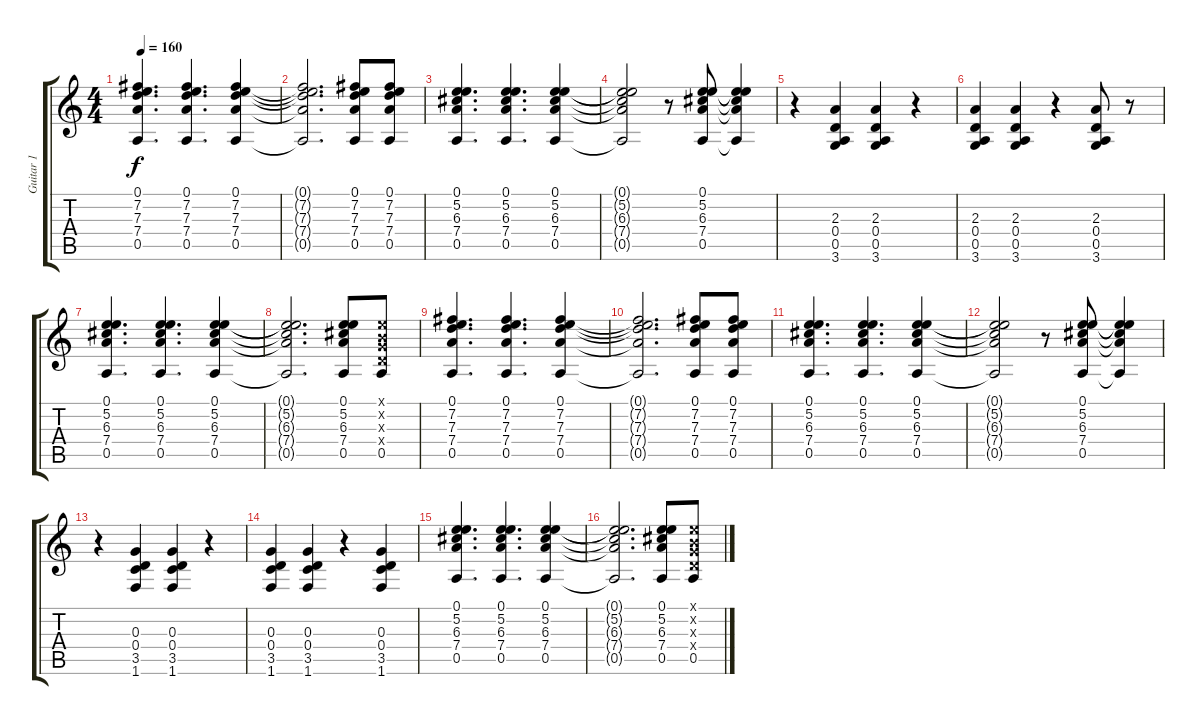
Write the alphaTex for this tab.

\track ("Guitar 1" "Guitar 1") {instrument overdrivenguitar}
\staff {score tabs}
\tuning (E4 B3 G3 D3 A2 E2) {hide}
\ts (4 4)
\tempo 160
\clef g2
\ks c
(0.1 7.2 7.3 7.4 0.5).4{d dy f} (0.1 7.2 7.3 7.4 0.5).4{d} (0.1 7.2 7.3 7.4 0.5).4 |
(0.1{t} 7.2{t} 7.3{t} 7.4{t} 0.5{t}).2{d} (0.1 7.2 7.3 7.4 0.5).8 (0.1 7.2 7.3 7.4 0.5).8 |
(0.1 5.2 6.3 7.4 0.5).4{d} (0.1 5.2 6.3 7.4 0.5).4{d} (0.1 5.2 6.3 7.4 0.5).4 |
(0.1{t} 5.2{t} 6.3{t} 7.4{t} 0.5{t}).2 r.8 (0.1 5.2 6.3 7.4 0.5).8 (0.1{t} 5.2{t} 6.3{t} 7.4{t} 0.5{t}).4 |
r.4 (2.3 0.4 0.5 3.6).4 (2.3 0.4 0.5 3.6).4 r.4 |
(2.3 0.4 0.5 3.6).4 (2.3 0.4 0.5 3.6).4 r.4 (2.3 0.4 0.5 3.6).8 r.8 |
(0.1 5.2 6.3 7.4 0.5).4{d} (0.1 5.2 6.3 7.4 0.5).4{d} (0.1 5.2 6.3 7.4 0.5).4 |
(0.1{t} 5.2{t} 6.3{t} 7.4{t} 0.5{t}).2{d} (0.1 5.2 6.3 7.4 0.5).8 (0.1{x} 0.2{x} 0.3{x} 0.4{x} 0.5).8 |
(0.1 7.2 7.3 7.4 0.5).4{d} (0.1 7.2 7.3 7.4 0.5).4{d} (0.1 7.2 7.3 7.4 0.5).4 |
(0.1{t} 7.2{t} 7.3{t} 7.4{t} 0.5{t}).2{d} (0.1 7.2 7.3 7.4 0.5).8 (0.1 7.2 7.3 7.4 0.5).8 |
(0.1 5.2 6.3 7.4 0.5).4{d} (0.1 5.2 6.3 7.4 0.5).4{d} (0.1 5.2 6.3 7.4 0.5).4 |
(0.1{t} 5.2{t} 6.3{t} 7.4{t} 0.5{t}).2 r.8 (0.1 5.2 6.3 7.4 0.5).8 (0.1{t} 5.2{t} 6.3{t} 7.4{t} 0.5{t}).4 |
r.4 (0.3 0.4 3.5 1.6).4 (0.3 0.4 3.5 1.6).4 r.4 |
(0.3 0.4 3.5 1.6).4 (0.3 0.4 3.5 1.6).4 r.4 (0.3 0.4 3.5 1.6).4 |
(0.1 5.2 6.3 7.4 0.5).4{d} (0.1 5.2 6.3 7.4 0.5).4{d} (0.1 5.2 6.3 7.4 0.5).4 |
(0.1{t} 5.2{t} 6.3{t} 7.4{t} 0.5{t}).2{d} (0.1 5.2 6.3 7.4 0.5).8 (0.1{x} 0.2{x} 0.3{x} 0.4{x} 0.5).8
